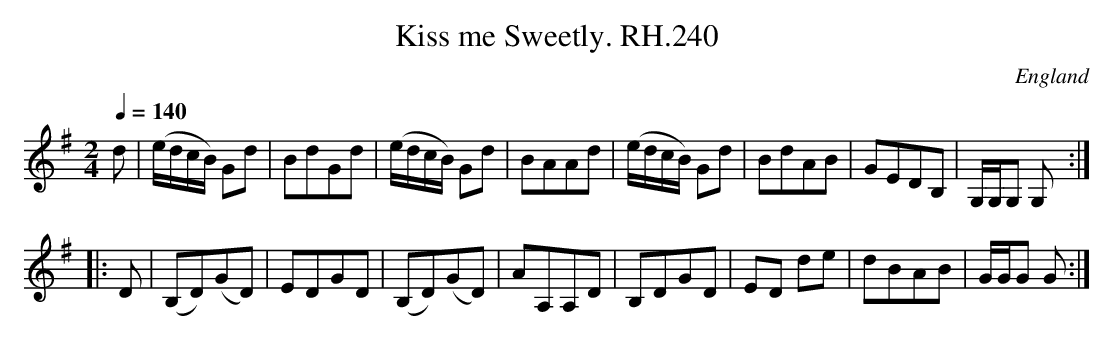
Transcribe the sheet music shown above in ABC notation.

X:1
T:Kiss me Sweetly. RH.240
O:England
M:2/4
L:1/8
Q:1/4=140
K:G
d|(e/d/c/B/) Gd|BdGd|(e/d/c/B/) Gd|BAAd|\
(e/d/c/B/) Gd|BdAB|GEDB,|G,/G,/G, G,:|
|:D|(B,D)(GD)|EDGD|(B,D)(GD)|AA,A,D|\
B,DGD|ED de|dBAB|G/G/G G:|
